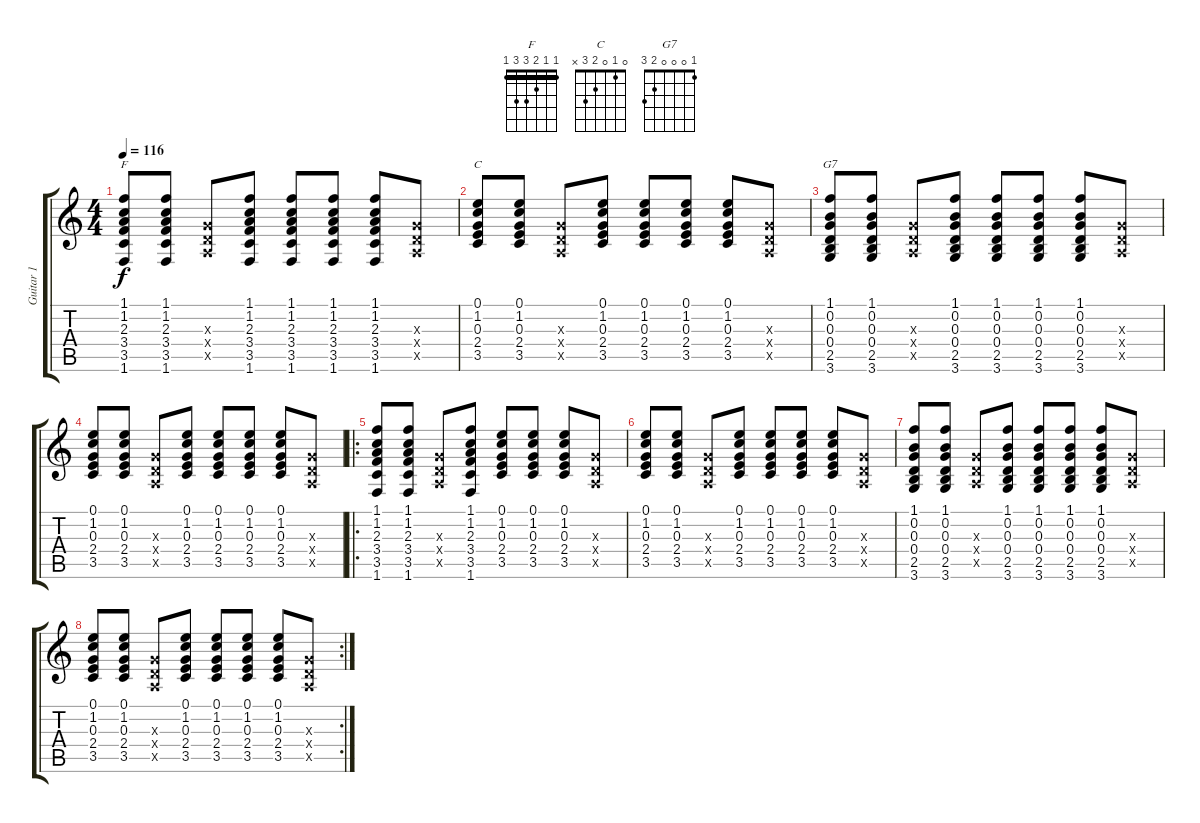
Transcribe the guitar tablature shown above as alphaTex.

\track ("Guitar 1" "Guitar 1") {instrument acousticguitarsteel}
\staff {score tabs}
\tuning (E4 B3 G3 D3 A2 E2) {hide}
\chord ("F" 1 1 2 3 3 1) {barre 1}
\chord ("C" 0 1 0 2 3 x)
\chord ("G7" 1 0 0 0 2 3)
\ts (4 4)
\tempo 116
\clef g2
\ks c
(1.1 1.2 2.3 3.4 3.5 1.6).8{ch "F" dy f} (1.1 1.2 2.3 3.4 3.5 1.6).8 (0.3{x} 0.4{x} 0.5{x}).8 (1.1 1.2 2.3 3.4 3.5 1.6).8 (1.1 1.2 2.3 3.4 3.5 1.6).8 (1.1 1.2 2.3 3.4 3.5 1.6).8 (1.1 1.2 2.3 3.4 3.5 1.6).8 (0.3{x} 0.4{x} 0.5{x}).8 |
(0.1 1.2 0.3 2.4 3.5).8{ch "C"} (0.1 1.2 0.3 2.4 3.5).8 (0.3{x} 0.4{x} 0.5{x}).8 (0.1 1.2 0.3 2.4 3.5).8 (0.1 1.2 0.3 2.4 3.5).8 (0.1 1.2 0.3 2.4 3.5).8 (0.1 1.2 0.3 2.4 3.5).8 (0.3{x} 0.4{x} 0.5{x}).8 |
(1.1 0.2 0.3 0.4 2.5 3.6).8{ch "G7"} (1.1 0.2 0.3 0.4 2.5 3.6).8 (0.3{x} 0.4{x} 0.5{x}).8 (1.1 0.2 0.3 0.4 2.5 3.6).8 (1.1 0.2 0.3 0.4 2.5 3.6).8 (1.1 0.2 0.3 0.4 2.5 3.6).8 (1.1 0.2 0.3 0.4 2.5 3.6).8 (0.3{x} 0.4{x} 0.5{x}).8 |
(0.1 1.2 0.3 2.4 3.5).8 (0.1 1.2 0.3 2.4 3.5).8 (0.3{x} 0.4{x} 0.5{x}).8 (0.1 1.2 0.3 2.4 3.5).8 (0.1 1.2 0.3 2.4 3.5).8 (0.1 1.2 0.3 2.4 3.5).8 (0.1 1.2 0.3 2.4 3.5).8 (0.3{x} 0.4{x} 0.5{x}).8 |
\ro
(1.1 1.2 2.3 3.4 3.5 1.6).8 (1.1 1.2 2.3 3.4 3.5 1.6).8 (0.3{x} 0.4{x} 0.5{x}).8 (1.1 1.2 2.3 3.4 3.5 1.6).8 (0.1 1.2 0.3 2.4 3.5).8 (0.1 1.2 0.3 2.4 3.5).8 (0.1 1.2 0.3 2.4 3.5).8 (0.3{x} 0.4{x} 0.5{x}).8 |
(0.1 1.2 0.3 2.4 3.5).8 (0.1 1.2 0.3 2.4 3.5).8 (0.3{x} 0.4{x} 0.5{x}).8 (0.1 1.2 0.3 2.4 3.5).8 (0.1 1.2 0.3 2.4 3.5).8 (0.1 1.2 0.3 2.4 3.5).8 (0.1 1.2 0.3 2.4 3.5).8 (0.3{x} 0.4{x} 0.5{x}).8 |
(1.1 0.2 0.3 0.4 2.5 3.6).8 (1.1 0.2 0.3 0.4 2.5 3.6).8 (0.3{x} 0.4{x} 0.5{x}).8 (1.1 0.2 0.3 0.4 2.5 3.6).8 (1.1 0.2 0.3 0.4 2.5 3.6).8 (1.1 0.2 0.3 0.4 2.5 3.6).8 (1.1 0.2 0.3 0.4 2.5 3.6).8 (0.3{x} 0.4{x} 0.5{x}).8 |
\rc 2
(0.1 1.2 0.3 2.4 3.5).8 (0.1 1.2 0.3 2.4 3.5).8 (0.3{x} 0.4{x} 0.5{x}).8 (0.1 1.2 0.3 2.4 3.5).8 (0.1 1.2 0.3 2.4 3.5).8 (0.1 1.2 0.3 2.4 3.5).8 (0.1 1.2 0.3 2.4 3.5).8 (0.3{x} 0.4{x} 0.5{x}).8
